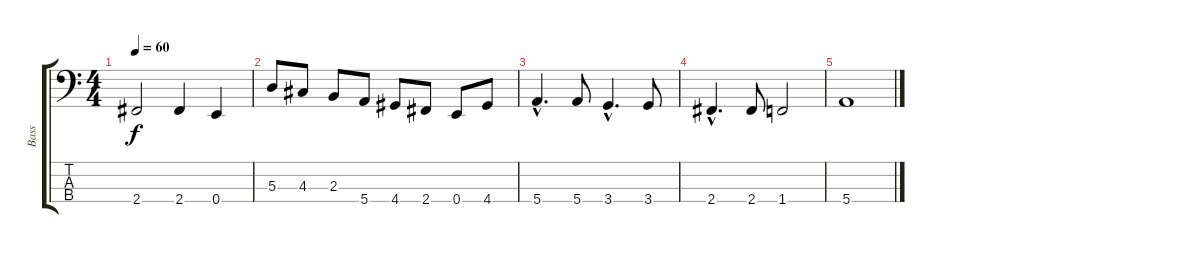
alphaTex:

\track ("Bass" "Bass") {instrument electricbassfinger}
\staff {score tabs}
\tuning (G2 D2 A1 E1) {hide}
\ts (4 4)
\tempo 60
\clef f4
\ks c
2.4.2{dy f} 2.4.4 0.4.4 |
5.3.8 4.3.8 2.3.8 5.4.8 4.4.8 2.4.8 0.4.8 4.4.8 |
5.4{hac}.4{d} 5.4.8 3.4{hac}.4{d} 3.4.8 |
2.4{hac}.4{d} 2.4.8 1.4.2 |
5.4.1
